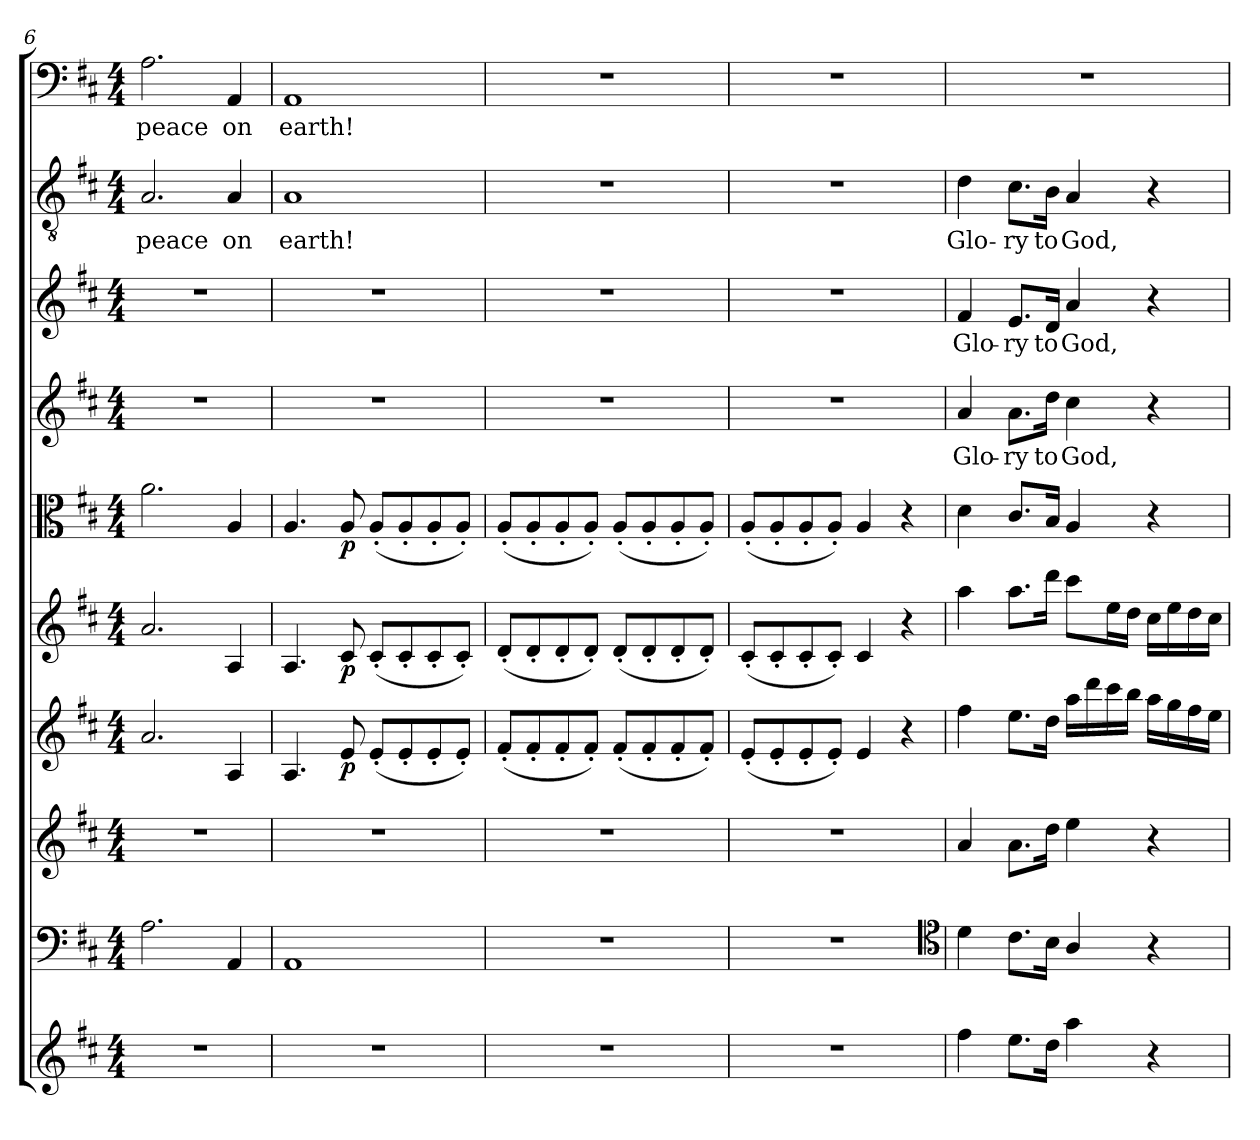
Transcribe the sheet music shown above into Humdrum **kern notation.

**kern	**kern	**kern	**kern	**dynam	**kern	**dynam	**kern	**dynam	**kern	**text	**kern	**text	**kern	**text	**kern	**text
*part10	*part9	*part8	*part7	*part7	*part6	*part6	*part5	*part5	*part4	*part4	*part3	*part3	*part2	*part2	*part1	*part1
*staff10	*staff9	*staff8	*staff7	*staff7	*staff6	*staff6	*staff5	*staff5	*staff4	*staff4	*staff3	*staff3	*staff2	*staff2	*staff1	*staff1
*clefG2	*clefF4	*clefG2	*clefG2	*	*clefG2	*	*clefC3	*	*clefG2	*	*clefG2	*	*clefGv2	*	*clefF4	*
*k[f#c#]	*k[f#c#]	*k[f#c#]	*k[f#c#]	*	*k[f#c#]	*	*k[f#c#]	*	*k[f#c#]	*	*k[f#c#]	*	*k[f#c#]	*	*k[f#c#]	*
*D:	*D:	*D:	*D:	*	*D:	*	*D:	*	*D:	*	*D:	*	*D:	*	*D:	*
*M4/4	*M4/4	*M4/4	*M4/4	*	*M4/4	*	*M4/4	*	*M4/4	*	*M4/4	*	*M4/4	*	*M4/4	*
=6	=6	=6	=6	=6	=6	=6	=6	=6	=6	=6	=6	=6	=6	=6	=6	=6
1r	2.A\	1r	2.a/	.	2.a/	.	2.a\	.	1r	.	1r	.	2.A/	peace	2.A\	peace
.	4AA/	.	4A/	.	4A/	.	4A/	.	.	.	.	.	4A/	on	4AA/	on
=7	=7	=7	=7	=7	=7	=7	=7	=7	=7	=7	=7	=7	=7	=7	=7	=7
1r	1AA/	1r	4.A/	.	4.A/	.	4.A/	.	1r	.	1r	.	1A/	earth!	1AA/	earth!
.	.	.	8e/	p	8c#/	p	8A/	p	.	.	.	.	.	.	.	.
.	.	.	(8e'/L	.	(8c#'/L	.	(8A'/L	.	.	.	.	.	.	.	.	.
.	.	.	8e'/	.	8c#'/	.	8A'/	.	.	.	.	.	.	.	.	.
.	.	.	8e'/	.	8c#'/	.	8A'/	.	.	.	.	.	.	.	.	.
.	.	.	8e'/J)	.	8c#'/J)	.	8A'/J)	.	.	.	.	.	.	.	.	.
=8	=8	=8	=8	=8	=8	=8	=8	=8	=8	=8	=8	=8	=8	=8	=8	=8
1r	1r	1r	(8f#'/L	.	(8d'/L	.	(8A'/L	.	1r	.	1r	.	1r	.	1r	.
.	.	.	8f#'/	.	8d'/	.	8A'/	.	.	.	.	.	.	.	.	.
.	.	.	8f#'/	.	8d'/	.	8A'/	.	.	.	.	.	.	.	.	.
.	.	.	8f#'/J)	.	8d'/J)	.	8A'/J)	.	.	.	.	.	.	.	.	.
.	.	.	(8f#'/L	.	(8d'/L	.	(8A'/L	.	.	.	.	.	.	.	.	.
.	.	.	8f#'/	.	8d'/	.	8A'/	.	.	.	.	.	.	.	.	.
.	.	.	8f#'/	.	8d'/	.	8A'/	.	.	.	.	.	.	.	.	.
.	.	.	8f#'/J)	.	8d'/J)	.	8A'/J)	.	.	.	.	.	.	.	.	.
=9	=9	=9	=9	=9	=9	=9	=9	=9	=9	=9	=9	=9	=9	=9	=9	=9
1r	1r	1r	(8e'/L	.	(8c#'/L	.	(8A'/L	.	1r	.	1r	.	1r	.	1r	.
.	.	.	8e'/	.	8c#'/	.	8A'/	.	.	.	.	.	.	.	.	.
.	.	.	8e'/	.	8c#'/	.	8A'/	.	.	.	.	.	.	.	.	.
.	.	.	8e'/J)	.	8c#'/J)	.	8A'/J)	.	.	.	.	.	.	.	.	.
.	.	.	4e/	.	4c#/	.	4A/	.	.	.	.	.	.	.	.	.
.	.	.	4r	.	4r	.	4r	.	.	.	.	.	.	.	.	.
*	*clefC4	*	*	*	*	*	*	*	*	*	*	*	*	*	*	*
=10	=10	=10	=10	=10	=10	=10	=10	=10	=10	=10	=10	=10	=10	=10	=10	=10
4ff#\	4d\	4a/	4ff#\	.	4aa\	.	4d\	.	4a/	Glo-	4f#/	Glo-	4d\	Glo-	1r	.
8.ee\L	8.c#\L	8.a\L	8.ee\L	.	8.aa\L	.	8.c#/L	.	8.a\L	-ry	8.e/L	-ry	8.c#\L	-ry	.	.
16dd\Jk	16B\Jk	16dd\Jk	16dd\Jk	.	16ddd\Jk	.	16B/Jk	.	16dd\Jk	to	16d/Jk	to	16B\Jk	to	.	.
4aa\	4A/	4ee\	16aa\LL	.	8ccc#\L	.	4A/	.	4cc#\	God,	4a/	God,	4A/	God,	.	.
.	.	.	16ddd\	.	.	.	.	.	.	.	.	.	.	.	.	.
.	.	.	16ccc#\	.	16ee\L	.	.	.	.	.	.	.	.	.	.	.
.	.	.	16bb\JJ	.	16dd\JJ	.	.	.	.	.	.	.	.	.	.	.
4r	4r	4r	16aa\LL	.	16cc#\LL	.	4r	.	4r	.	4r	.	4r	.	.	.
.	.	.	16gg\	.	16ee\	.	.	.	.	.	.	.	.	.	.	.
.	.	.	16ff#\	.	16dd\	.	.	.	.	.	.	.	.	.	.	.
.	.	.	16ee\JJ	.	16cc#\JJ	.	.	.	.	.	.	.	.	.	.	.
=	=	=	=	=	=	=	=	=	=	=	=	=	=	=	=	=
*-	*-	*-	*-	*-	*-	*-	*-	*-	*-	*-	*-	*-	*-	*-	*-	*-
